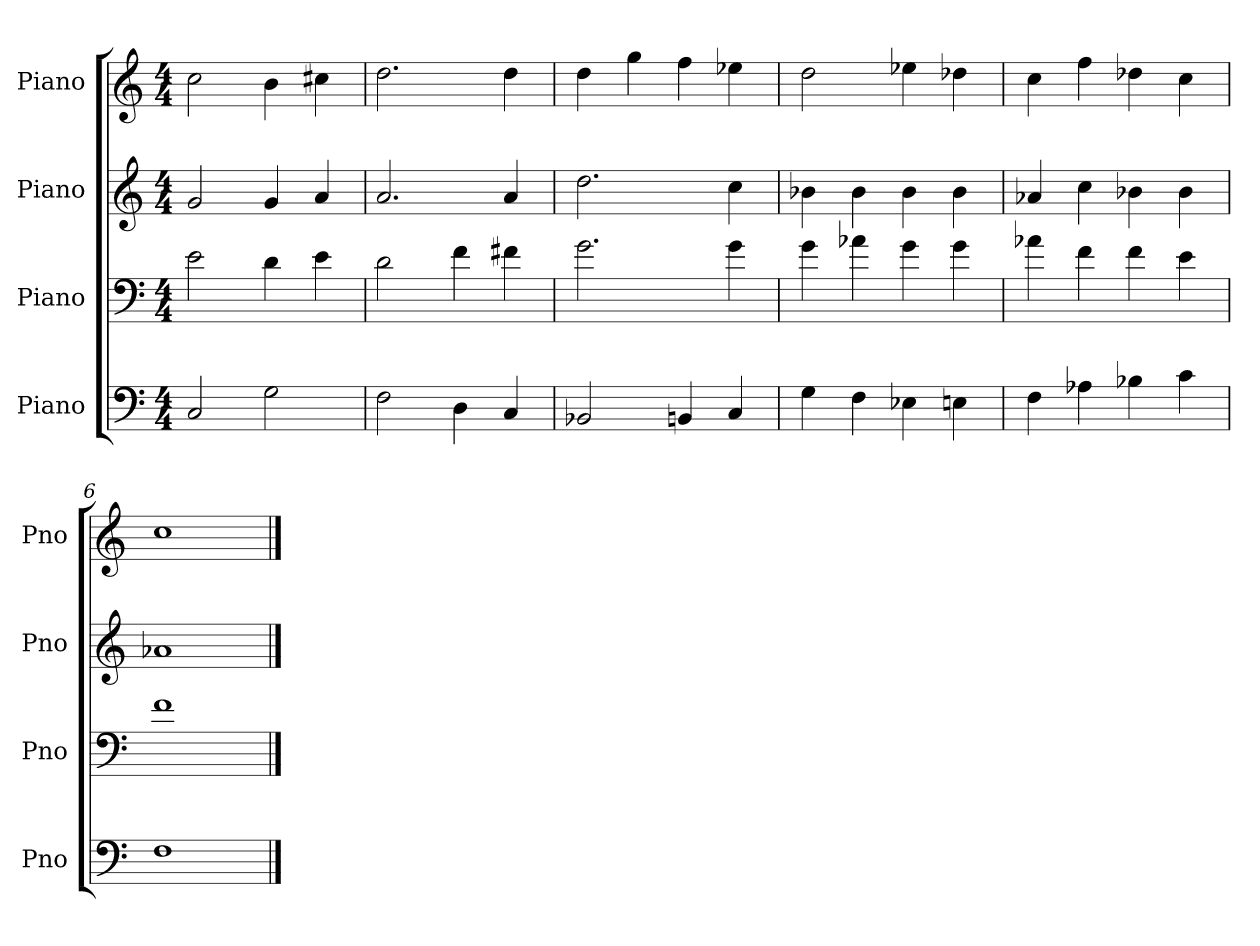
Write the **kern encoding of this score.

**kern	**kern	**kern	**kern
*part4	*part3	*part2	*part1
*staff4	*staff3	*staff2	*staff1
*I"Piano	*I"Piano	*I"Piano	*I"Piano
*I'Pno	*I'Pno	*I'Pno	*I'Pno
*clefF4	*clefF4	*clefG2	*clefG2
*k[]	*k[]	*k[]	*k[]
*M4/4	*M4/4	*M4/4	*M4/4
=1	=1	=1	=1
2C/	2e\	2g/	2cc\
2G\	4d\	4g/	4b\
.	4e\	4a/	4cc#X\
=2	=2	=2	=2
2F\	2d\	2.a/	2.dd\
4D\	4f\	.	.
4C/	4f#X\	4a/	4dd\
=3	=3	=3	=3
2BB-X/	2.g\	2.dd\	4dd\
.	.	.	4gg\
4BBn/	.	.	4ff\
4C/	4g\	4cc\	4ee-X\
=4	=4	=4	=4
4G\	4g\	4b-X\	2dd\
4F\	4a-X\	4b-\	.
4E-X\	4g\	4b-\	4ee-X\
4En\	4g\	4b-\	4dd-X\
=5	=5	=5	=5
4F\	4a-X\	4a-X/	4cc\
4A-X\	4f\	4cc\	4ff\
4B-X\	4f\	4b-X\	4dd-X\
4c\	4e\	4b-\	4cc\
=6	=6	=6	=6
1F	1f	1a-X	1cc
==	==	==	==
*-	*-	*-	*-
